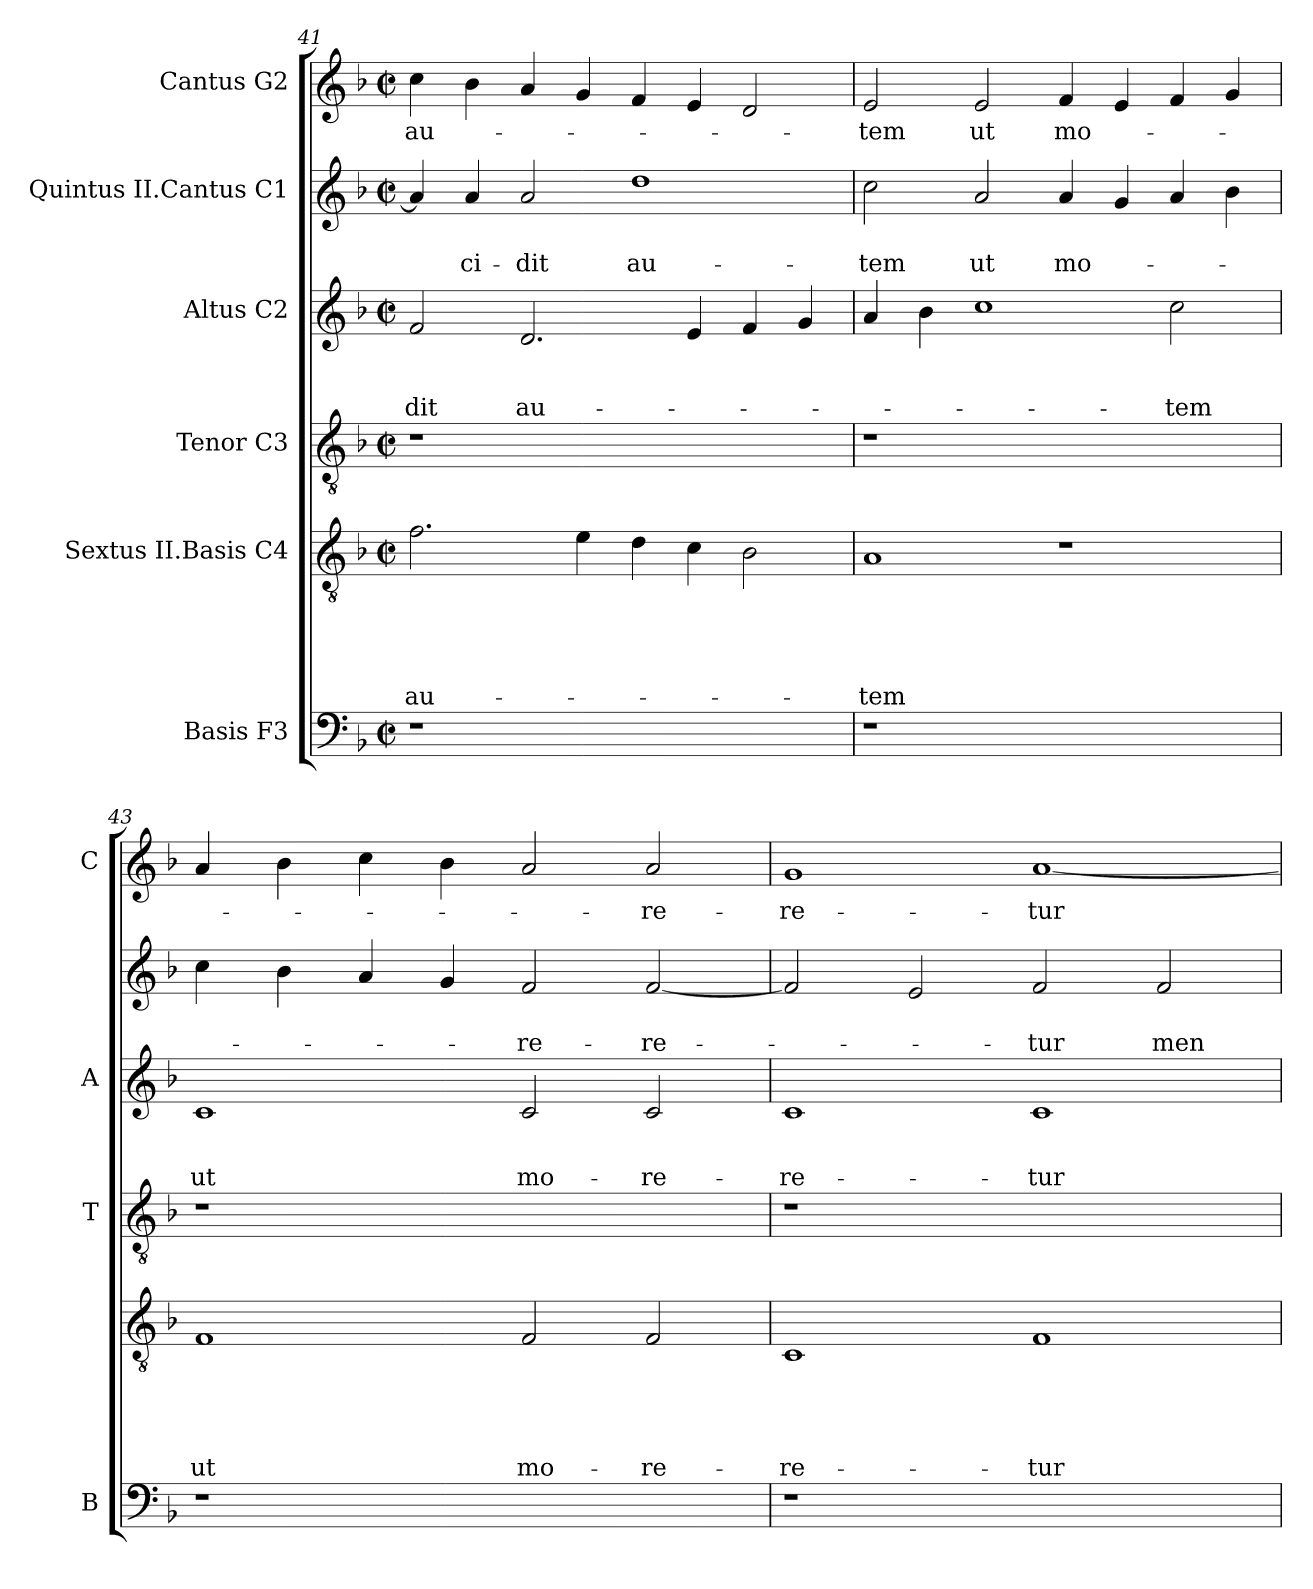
**kern	**kern	**text	**text	**text	**text	**text	**kern	**kern	**text	**text	**text	**kern	**text	**text	**kern	**text
*part6	*part5	*part5	*part5	*part5	*part5	*part5	*part4	*part3	*part3	*part3	*part3	*part2	*part2	*part2	*part1	*part1
*staff6	*staff5	*staff5	*staff5	*staff5	*staff5	*staff5	*staff4	*staff3	*staff3	*staff3	*staff3	*staff2	*staff2	*staff2	*staff1	*staff1
*I"Basis F3	*I"Sextus II.Basis C4	*	*	*	*	*	*I"Tenor C3	*I"Altus C2	*	*	*	*I"Quintus II.Cantus C1	*	*	*I"Cantus G2	*
*I'B	*	*	*	*	*	*	*I'T	*I'A	*	*	*	*	*	*	*I'C	*
*clefF4	*clefGv2	*	*	*	*	*	*clefGv2	*clefG2	*	*	*	*clefG2	*	*	*clefG2	*
*k[b-]	*k[b-]	*	*	*	*	*	*k[b-]	*k[b-]	*	*	*	*k[b-]	*	*	*k[b-]	*
*F:	*F:	*	*	*	*	*	*F:	*F:	*	*	*	*F:	*	*	*F:	*
*M2/2	*M2/2	*	*	*	*	*	*M2/2	*M2/2	*	*	*	*M2/2	*	*	*M2/2	*
*met(c|)	*met(c|)	*	*	*	*	*	*met(c|)	*met(c|)	*	*	*	*met(c|)	*	*	*met(c|)	*
=41	=41	=41	=41	=41	=41	=41	=41	=41	=41	=41	=41	=41	=41	=41	=41	=41
!	!	!	!	!	!	!LO:LY:b	!	!	!	!	!LO:LY:b	!	!	!	!	!LO:LY:b
1r	2.f\	.	.	.	.	au-	1r	2f/	.	.	-dit	4a/]	.	.	4cc\	au-
!	!	!	!	!	!	!	!	!	!	!	!	!	!	!LO:LY:b	!	!
.	.	.	.	.	.	.	.	.	.	.	.	4a/	.	-ci-	4b-\	.
!	!	!	!	!	!	!	!	!	!	!	!LO:LY:b	!	!	!LO:LY:b	!	!
.	.	.	.	.	.	.	.	2.d/	.	.	au-	2a/	.	-dit	4a/	.
.	4e\	.	.	.	.	.	.	.	.	.	.	.	.	.	4g/	.
!	!	!	!	!	!	!	!	!	!	!	!	!	!	!LO:LY:b	!	!
1ryy	4d\	.	.	.	.	.	1ryy	.	.	.	.	1dd	.	au-	4f/	.
.	4c\	.	.	.	.	.	.	4e/	.	.	.	.	.	.	4e/	.
.	2B-\	.	.	.	.	.	.	4f/	.	.	.	.	.	.	2d/	.
.	.	.	.	.	.	.	.	4g/	.	.	.	.	.	.	.	.
!!LO:LB:g=z
=42	=42	=42	=42	=42	=42	=42	=42	=42	=42	=42	=42	=42	=42	=42	=42	=42
!	!	!	!	!	!	!LO:LY:b	!	!	!	!	!	!	!	!LO:LY:b	!	!LO:LY:b
1r	1A	.	.	.	.	-tem	1r	4a/	.	.	.	2cc\	.	-tem	2e/	-tem
.	.	.	.	.	.	.	.	4b-\	.	.	.	.	.	.	.	.
!	!	!	!	!	!	!	!	!	!	!	!	!	!	!LO:LY:b	!	!LO:LY:b
.	.	.	.	.	.	.	.	1cc	.	.	.	2a/	.	ut	2e/	ut
!	!	!	!	!	!	!	!	!	!	!	!	!	!	!LO:LY:b	!	!LO:LY:b
1ryy	1r	.	.	.	.	.	1ryy	.	.	.	.	4a/	.	mo-	4f/	mo-
.	.	.	.	.	.	.	.	.	.	.	.	4g/	.	.	4e/	.
!	!	!	!	!	!	!	!	!	!	!	!LO:LY:b	!	!	!	!	!
.	.	.	.	.	.	.	.	2cc\	.	.	-tem	4a/	.	.	4f/	.
.	.	.	.	.	.	.	.	.	.	.	.	4b-\	.	.	4g/	.
=43	=43	=43	=43	=43	=43	=43	=43	=43	=43	=43	=43	=43	=43	=43	=43	=43
!	!	!	!	!	!	!LO:LY:b	!	!	!	!	!LO:LY:b	!	!	!	!	!
1r	1F	.	.	.	.	ut	1r	1c	.	.	ut	4cc\	.	.	4a/	.
.	.	.	.	.	.	.	.	.	.	.	.	4b-\	.	.	4b-\	.
.	.	.	.	.	.	.	.	.	.	.	.	4a/	.	.	4cc\	.
.	.	.	.	.	.	.	.	.	.	.	.	4g/	.	.	4b-\	.
!	!	!	!	!	!	!LO:LY:b	!	!	!	!	!LO:LY:b	!	!	!LO:LY:b	!	!
1ryy	2F/	.	.	.	.	mo-	1ryy	2c/	.	.	mo-	2f/	.	-re-	2a/	.
!	!	!	!	!	!	!LO:LY:b	!	!	!	!	!LO:LY:b	!	!	!LO:LY:b	!	!LO:LY:b
.	2F/	.	.	.	.	-re-	.	2c/	.	.	-re-	[2f/	.	-re-	2a/	-re-
=44	=44	=44	=44	=44	=44	=44	=44	=44	=44	=44	=44	=44	=44	=44	=44	=44
!	!	!	!	!	!	!LO:LY:b	!	!	!	!	!LO:LY:b	!	!	!	!	!LO:LY:b
1r	1C	.	.	.	.	-re-	1r	1c	.	.	-re-	2f/]	.	.	1g	-re-
.	.	.	.	.	.	.	.	.	.	.	.	2e/	.	.	.	.
!	!	!	!	!	!	!LO:LY:b	!	!	!	!	!LO:LY:b	!	!	!LO:LY:b	!	!LO:LY:b
1ryy	1F	.	.	.	.	-tur	1ryy	1c	.	.	-tur	2f/	.	-tur	[1a	-tur
!	!	!	!	!	!	!	!	!	!	!	!	!	!	!LO:LY:b	!	!
.	.	.	.	.	.	.	.	.	.	.	.	2f/	.	men-	.	.
=	=	=	=	=	=	=	=	=	=	=	=	=	=	=	=	=
*-	*-	*-	*-	*-	*-	*-	*-	*-	*-	*-	*-	*-	*-	*-	*-	*-
